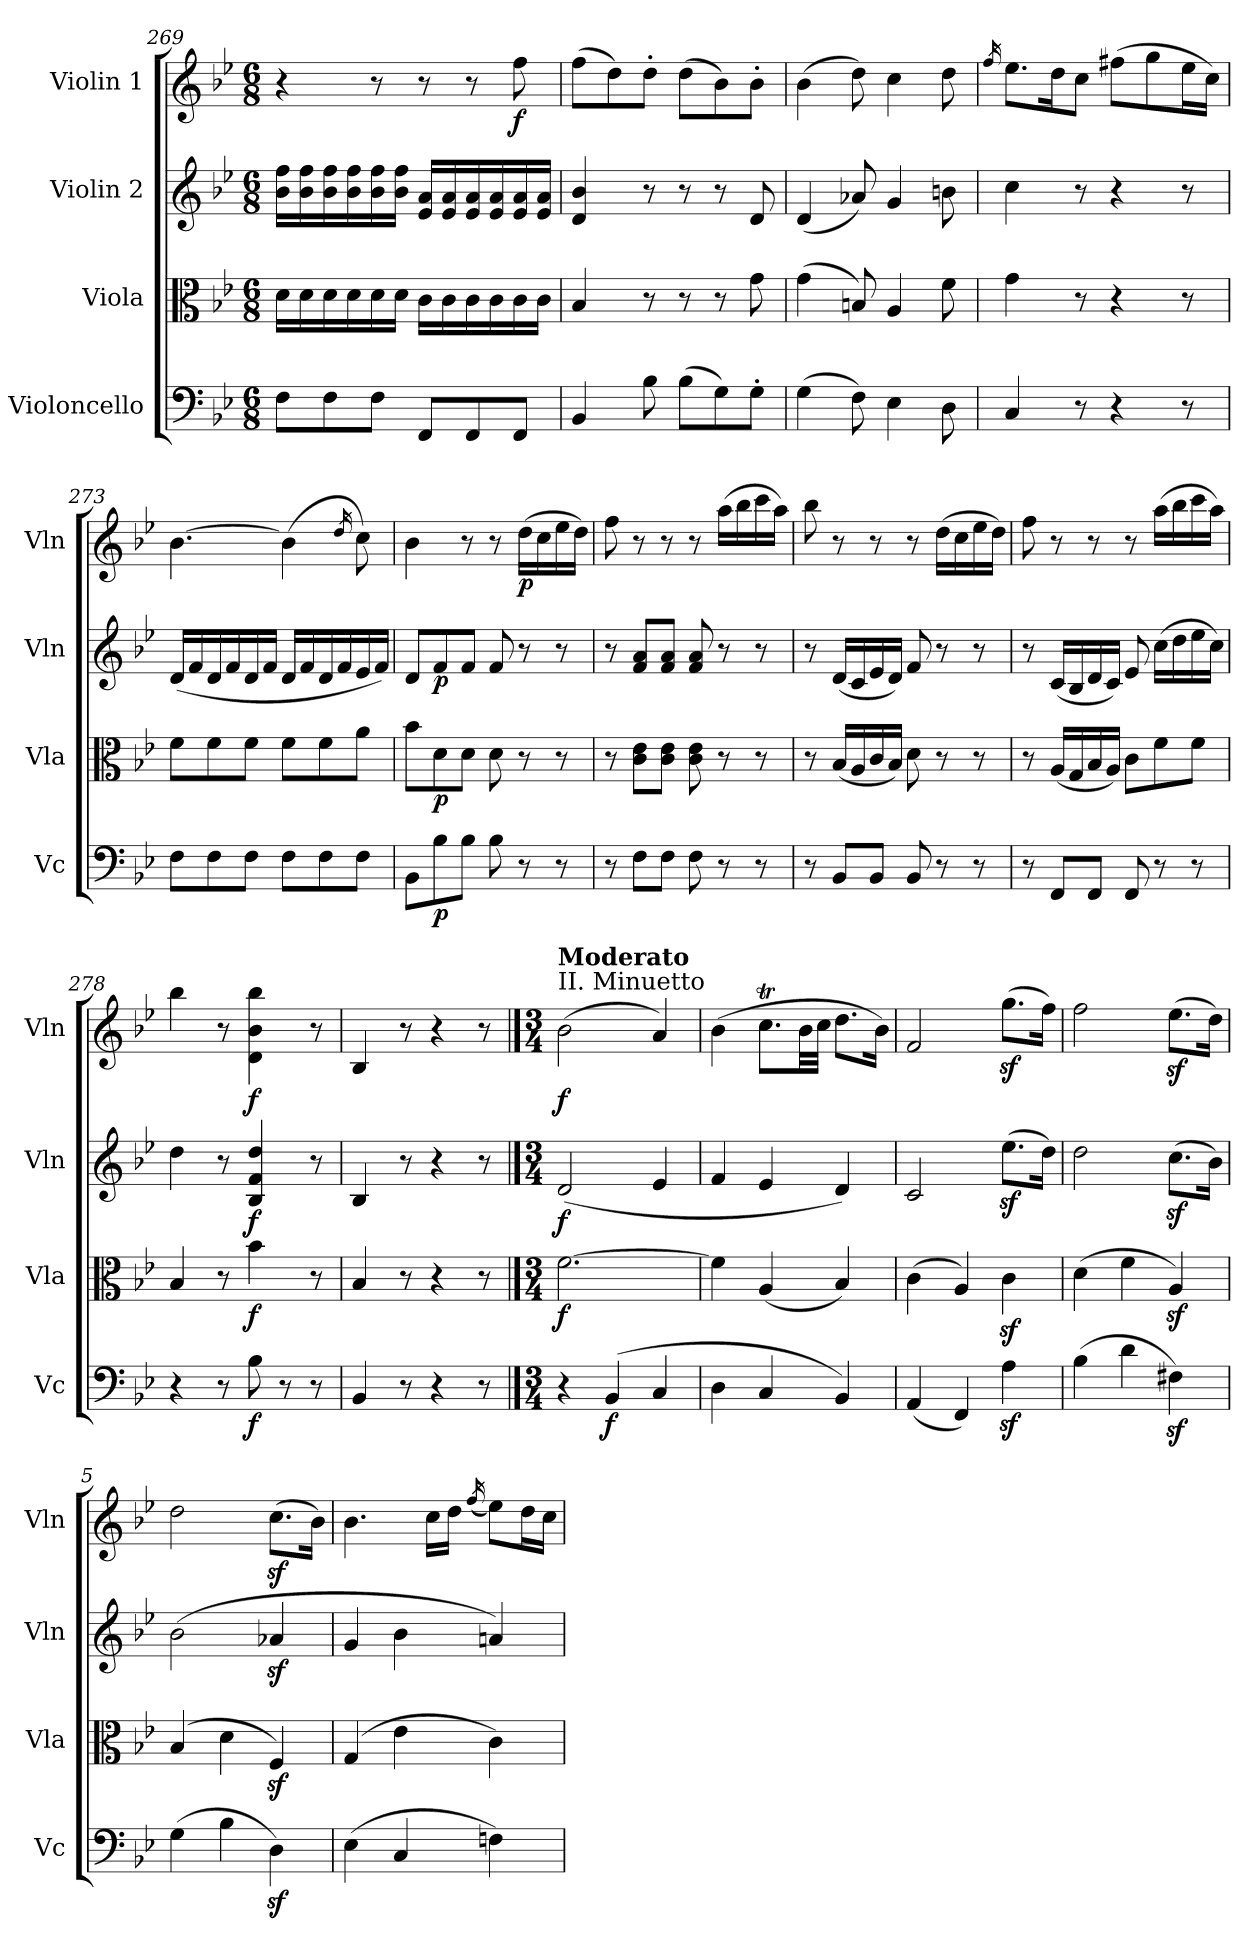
**kern	**dynam	**kern	**dynam	**kern	**dynam	**kern	**dynam
*part4	*part4	*part3	*part3	*part2	*part2	*part1	*part1
*staff4	*staff4	*staff3	*staff3	*staff2	*staff2	*staff1	*staff1
*I"Violoncello	*	*I"Viola	*	*I"Violin 2	*	*I"Violin 1	*
*I'Vc	*	*I'Vla	*	*I'Vln	*	*I'Vln	*
*clefF4	*	*clefC3	*	*clefG2	*	*clefG2	*
*k[b-e-]	*	*k[b-e-]	*	*k[b-e-]	*	*k[b-e-]	*
*M6/8	*	*M6/8	*	*M6/8	*	*M6/8	*
=269	=269	=269	=269	=269	=269	=269	=269
8F\L	.	16d\LL	.	16b-\ 16ff\LL	.	4r	.
.	.	16d\	.	16b-\ 16ff\	.	.	.
8F\	.	16d\	.	16b-\ 16ff\	.	.	.
.	.	16d\	.	16b-\ 16ff\	.	.	.
8F\J	.	16d\	.	16b-\ 16ff\	.	8r	.
.	.	16d\JJ	.	16b-\ 16ff\JJ	.	.	.
8FF/L	.	16c\LL	.	16e-/ 16a/LL	.	8r	.
.	.	16c\	.	16e-/ 16a/	.	.	.
8FF/	.	16c\	.	16e-/ 16a/	.	8r	.
.	.	16c\	.	16e-/ 16a/	.	.	.
!	!	!	!	!	!	!	!LO:DY:b
8FF/J	.	16c\	.	16e-/ 16a/	.	8ff\	f
.	.	16c\JJ	.	16e-/ 16a/JJ	.	.	.
!!LO:LB:g=z
=270	=270	=270	=270	=270	=270	=270	=270
4BB-/	.	4B-/	.	4d/ 4b-/	.	(8ff\L	.
.	.	.	.	.	.	8dd\)	.
8B-\	.	8r	.	8r	.	8dd'\J	.
(8B-\L	.	8r	.	8r	.	(8dd\L	.
8G\)	.	8r	.	8r	.	8b-\)	.
8G'\J	.	8g\	.	8d/	.	8b-'\J	.
=271	=271	=271	=271	=271	=271	=271	=271
(4G\	.	(4g\	.	(4d/	.	(4b-\	.
8F\)	.	8Bn/)	.	8a-X/)	.	8dd\)	.
4E-\	.	4A/	.	4g/	.	4cc\	.
8D\	.	8f\	.	8bn\	.	8dd\	.
=272	=272	=272	=272	=272	=272	=272	=272
.	.	.	.	.	.	16qff/	.
4C/	.	4g\	.	4cc\	.	8.ee-\L	.
.	.	.	.	.	.	16dd\K	.
8r	.	8r	.	8r	.	8cc\J	.
4r	.	4r	.	4r	.	(8ff#X\L	.
.	.	.	.	.	.	8gg\	.
8r	.	8r	.	8r	.	16ee-\L	.
.	.	.	.	.	.	16cc\JJ)	.
=273	=273	=273	=273	=273	=273	=273	=273
8F\L	.	8f\L	.	(16d/LL	.	[4.b-\	.
.	.	.	.	16f/	.	.	.
8F\	.	8f\	.	16d/	.	.	.
.	.	.	.	16f/	.	.	.
8F\J	.	8f\J	.	16d/	.	.	.
.	.	.	.	16f/JJ	.	.	.
8F\L	.	8f\L	.	16d/LL	.	(4b-\]	.
.	.	.	.	16f/	.	.	.
8F\	.	8f\	.	16d/	.	.	.
.	.	.	.	16f/	.	.	.
.	.	.	.	.	.	16qdd/	.
8F\J	.	8a\J	.	16e-/	.	8cc\)	.
.	.	.	.	16f/JJ)	.	.	.
=274	=274	=274	=274	=274	=274	=274	=274
8BB-\L	.	8b-\L	.	8d/L	.	4b-\	.
!	!LO:DY:b	!	!LO:DY:b	!	!LO:DY:b	!	!
8B-\	p	8d\	p	8f/	p	.	.
8B-\J	.	8d\J	.	8f/J	.	8r	.
8B-\	.	8d\	.	8f/	.	8r	.
!	!	!	!	!	!	!	!LO:DY:b
8r	.	8r	.	8r	.	(16dd\LL	p
.	.	.	.	.	.	16cc\	.
8r	.	8r	.	8r	.	16ee-\	.
.	.	.	.	.	.	16dd\JJ)	.
=275	=275	=275	=275	=275	=275	=275	=275
8r	.	8r	.	8r	.	8ff\	.
8F\L	.	8c\ 8e-\L	.	8f/ 8a/L	.	8r	.
8F\J	.	8c\ 8e-\J	.	8f/ 8a/J	.	8r	.
8F\	.	8c\ 8e-\	.	8f/ 8a/	.	8r	.
8r	.	8r	.	8r	.	(16aa\LL	.
.	.	.	.	.	.	16bb-\	.
8r	.	8r	.	8r	.	16ccc\	.
.	.	.	.	.	.	16aa\JJ)	.
!!LO:LB:g=z
=276	=276	=276	=276	=276	=276	=276	=276
8r	.	8r	.	8r	.	8bb-\	.
8BB-/L	.	(16B-/LL	.	(16d/LL	.	8r	.
.	.	16A/	.	16c/	.	.	.
8BB-/J	.	16c/	.	16e-/	.	8r	.
.	.	16B-/JJ)	.	16d/JJ)	.	.	.
8BB-/	.	8d\	.	8f/	.	8r	.
8r	.	8r	.	8r	.	(16dd\LL	.
.	.	.	.	.	.	16cc\	.
8r	.	8r	.	8r	.	16ee-\	.
.	.	.	.	.	.	16dd\JJ)	.
=277	=277	=277	=277	=277	=277	=277	=277
8r	.	8r	.	8r	.	8ff\	.
8FF/L	.	(16A/LL	.	(16c/LL	.	8r	.
.	.	16G/	.	16B-/	.	.	.
8FF/J	.	16B-/	.	16d/	.	8r	.
.	.	16A/JJ)	.	16c/JJ)	.	.	.
8FF/	.	8c\L	.	8e-/	.	8r	.
8r	.	8f\	.	(16cc\LL	.	(16aa\LL	.
.	.	.	.	16dd\	.	16bb-\	.
8r	.	8f\J	.	16ee-\	.	16ccc\	.
.	.	.	.	16cc\JJ)	.	16aa\JJ)	.
=278	=278	=278	=278	=278	=278	=278	=278
4r	.	4B-/	.	4dd\	.	4bb-\	.
8r	.	8r	.	8r	.	8r	.
!	!LO:DY:b	!	!LO:DY:b	!	!LO:DY:b	!	!LO:DY:b
8B-\	f	4b-\	f	4B-/ 4f/ 4dd/	f	4d\ 4b-\ 4bb-\	f
8r	.	.	.	.	.	.	.
8r	.	8r	.	8r	.	8r	.
=279	=279	=279	=279	=279	=279	=279	=279
4BB-/	.	4B-/	.	4B-/	.	4B-/	.
8r	.	8r	.	8r	.	8r	.
4r	.	4r	.	4r	.	4r	.
8r	.	8r	.	8r	.	8r	.
!!LO:PB:g=z
==1	==1	==1	==1	==1	==1	==1	==1
*M3/4	*	*M3/4	*	*M3/4	*	*M3/4	*
!	!	!	!	!	!	!LO:TX:a:t=II.  Minuetto	!
!	!	!	!	!	!	!LO:TX:a:B:t=Moderato	!
!	!	!	!LO:DY:b	!	!LO:DY:b	!	!LO:DY:b
4r	.	[2.f\	f	(2d/	f	(2b-\	f
!	!LO:DY:b	!	!	!	!	!	!
(4BB-/	f	.	.	.	.	.	.
4C/	.	.	.	4e-/	.	4a/)	.
=2	=2	=2	=2	=2	=2	=2	=2
4D\	.	4f\]	.	4f/	.	(4b-\	.
4C/	.	(4A/	.	4e-/	.	8.ccT\L	.
.	.	.	.	.	.	32b-\LL	.
.	.	.	.	.	.	32cc\JJJ	.
4BB-/)	.	4B-/)	.	4d/)	.	8.dd\L	.
.	.	.	.	.	.	16b-\Jk)	.
=3	=3	=3	=3	=3	=3	=3	=3
(4AA/	.	(4c\	.	2c/	.	2f/	.
4FF/)	.	4A/)	.	.	.	.	.
4Az<\	.	4cz<\	.	(8.ee-z<\L	.	(8.ggz<\L	.
.	.	.	.	16dd\Jk)	.	16ff\Jk)	.
=4	=4	=4	=4	=4	=4	=4	=4
(4B-\	.	(4d\	.	2dd\	.	2ff\	.
4d\	.	4f\	.	.	.	.	.
4F#Xz<\)	.	4Az</)	.	(8.ccz<\L	.	(8.ee-z<\L	.
.	.	.	.	16b-\Jk)	.	16dd\Jk)	.
=5	=5	=5	=5	=5	=5	=5	=5
(4G\	.	(4B-/	.	(2b-\	.	2dd\	.
4B-\	.	4d\	.	.	.	.	.
4Dz<\)	.	4Fz</)	.	4a-Xz</	.	(8.ccz<\L	.
.	.	.	.	.	.	16b-\Jk)	.
=6	=6	=6	=6	=6	=6	=6	=6
(4E-\	.	(4G/	.	4g/	.	4.b-\	.
4C/	.	4e-\	.	4b-\	.	.	.
.	.	.	.	.	.	16cc\LL	.
.	.	.	.	.	.	16dd\JJ	.
.	.	.	.	.	.	(16qff/	.
4Fn\)	.	4c\)	.	4an/)	.	8ee-\L)	.
.	.	.	.	.	.	16dd\L	.
.	.	.	.	.	.	16cc\JJ	.
=	=	=	=	=	=	=	=
*-	*-	*-	*-	*-	*-	*-	*-
